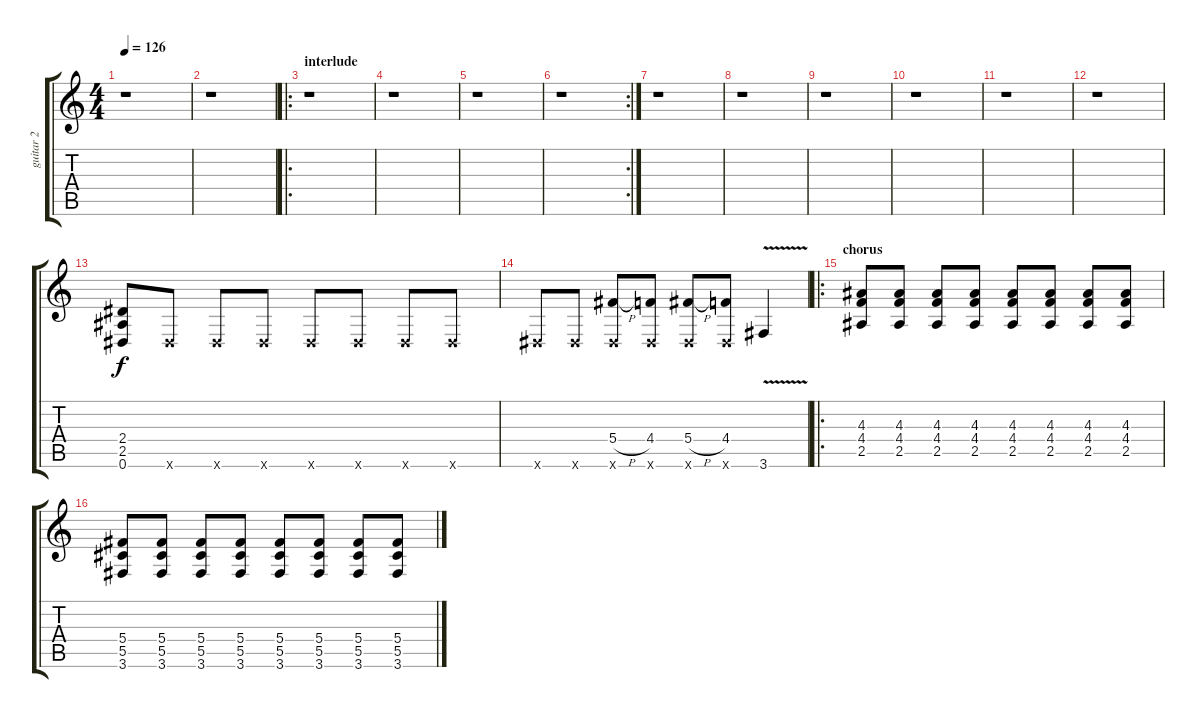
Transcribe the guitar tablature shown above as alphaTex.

\track ("guitar 2" "guitar 2") {instrument distortionguitar}
\staff {score tabs}
\tuning (Eb4 Bb3 Gb3 Db3 Ab2 Eb2) {hide}
\ts (4 4)
\tempo 126
\clef g2
\ks c
r.1{dy f} |
r.1 |
\ro
\section ("" "interlude")
r.1 |
r.1 |
r.1 |
\rc 2
r.1 |
r.1 |
r.1 |
r.1 |
r.1 |
r.1 |
r.1 |
(2.4 2.5 0.6).8 0.6{x}.8 0.6{x}.8 0.6{x}.8 0.6{x}.8 0.6{x}.8 0.6{x}.8 0.6{x}.8 |
0.6{x}.8 0.6{x}.8 (5.4{h} 0.6{x}).8 (4.4 0.6{x}).8 (5.4{h} 0.6{x}).8 (4.4 0.6{x}).8 3.6{v}.4 |
\ro
\section ("" "chorus")
(4.3 4.4 2.5).8 (4.3 4.4 2.5).8 (4.3 4.4 2.5).8 (4.3 4.4 2.5).8 (4.3 4.4 2.5).8 (4.3 4.4 2.5).8 (4.3 4.4 2.5).8 (4.3 4.4 2.5).8 |
(5.4 5.5 3.6).8 (5.4 5.5 3.6).8 (5.4 5.5 3.6).8 (5.4 5.5 3.6).8 (5.4 5.5 3.6).8 (5.4 5.5 3.6).8 (5.4 5.5 3.6).8 (5.4 5.5 3.6).8
